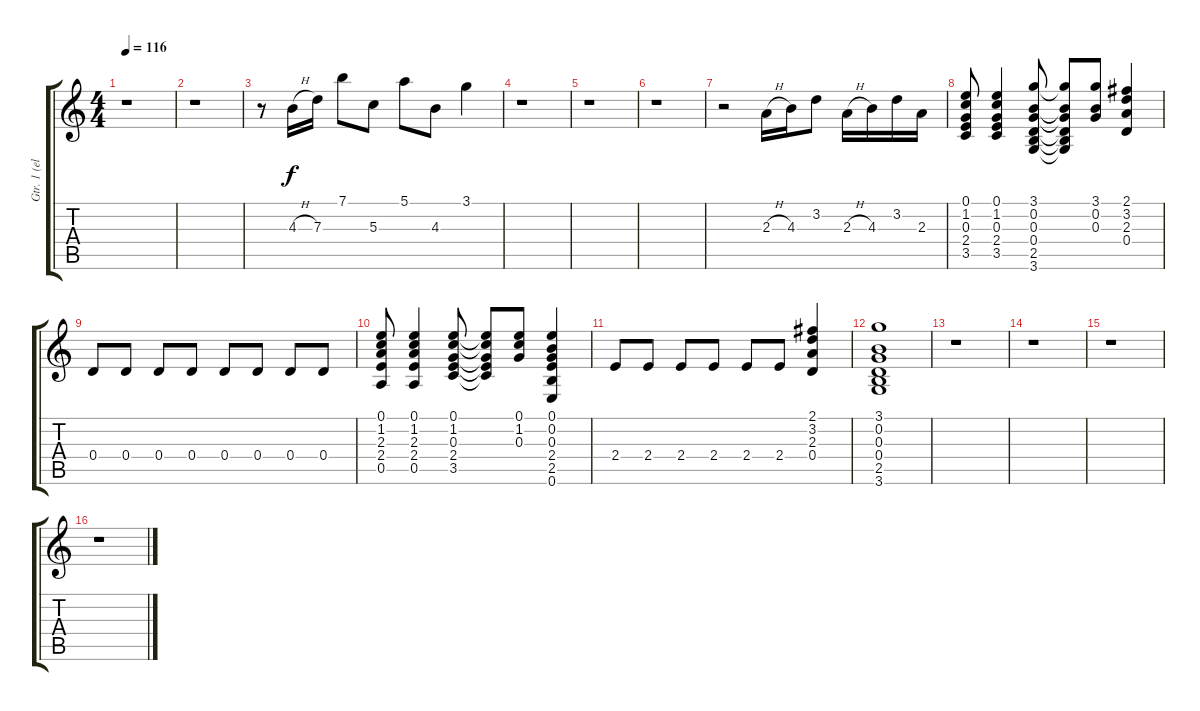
\track ("Gtr. 1 (elec. clean)" "Gtr. 1 (el") {instrument electricguitarclean}
\staff {score tabs}
\tuning (E4 B3 G3 D3 A2 E2) {hide}
\ts (4 4)
\tempo 116
\clef g2
\ks c
r.1{dy f} |
r.1 |
r.8 4.3{h}.16 7.3.16 7.1.8 5.3.8 5.1.8 4.3.8 3.1.4 |
r.1 |
r.1 |
r.1 |
r.2 2.3{h}.16 4.3.16 3.2.8 2.3{h}.16 4.3.16 3.2.16 2.3.16 |
(0.1 1.2 0.3 2.4 3.5).8 (0.1 1.2 0.3 2.4 3.5).4 (3.1 0.2 0.3 0.4 2.5 3.6).8 (3.1{t} 0.2{t} 0.3{t} 0.4{t} 2.5{t} 3.6{t}).8 (3.1 0.2 0.3).8 (2.1 3.2 2.3 0.4).4 |
0.4.8 0.4.8 0.4.8 0.4.8 0.4.8 0.4.8 0.4.8 0.4.8 |
(0.1 1.2 2.3 2.4 0.5).8 (0.1 1.2 2.3 2.4 0.5).4 (0.1 1.2 0.3 2.4 3.5).8 (0.1{t} 1.2{t} 0.3{t} 2.4{t} 3.5{t}).8 (0.1 1.2 0.3).8 (0.1 0.2 0.3 2.4 2.5 0.6).4 |
2.4.8 2.4.8 2.4.8 2.4.8 2.4.8 2.4.8 (2.1 3.2 2.3 0.4).4 |
(3.1 0.2 0.3 0.4 2.5 3.6).1 |
r.1 |
r.1 |
r.1 |
r.1
